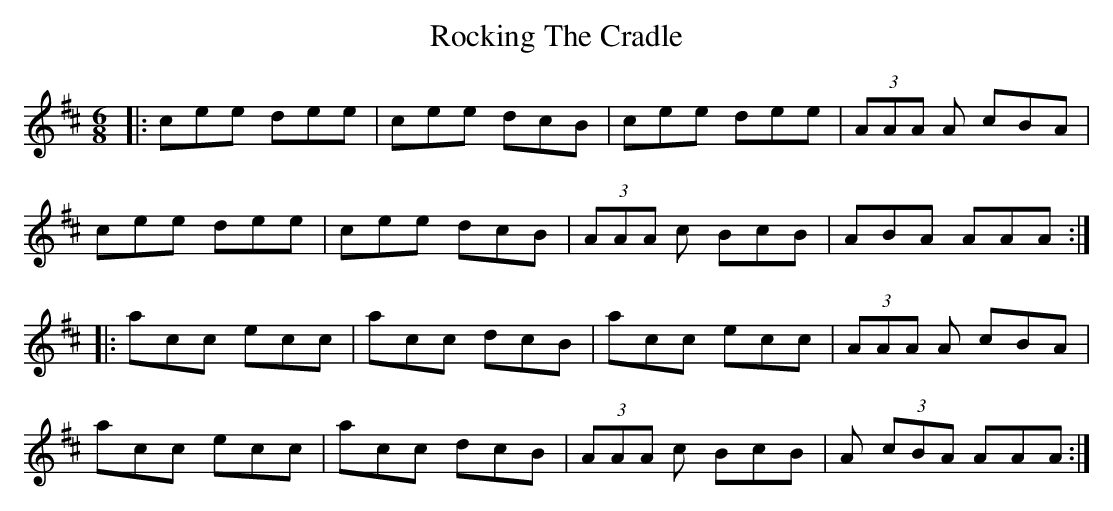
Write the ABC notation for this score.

X:1
T: Rocking The Cradle
M: 6/8
L: 1/8
K: Amix
|: cee dee | cee dcB | cee dee | (3AAA A cBA |
cee dee | cee dcB | (3AAA c BcB | ABA AAA :|
|: acc ecc | acc dcB | acc ecc |(3AAA A cBA |
acc ecc | acc dcB |(3AAA c BcB | A (3cBA AAA :|
